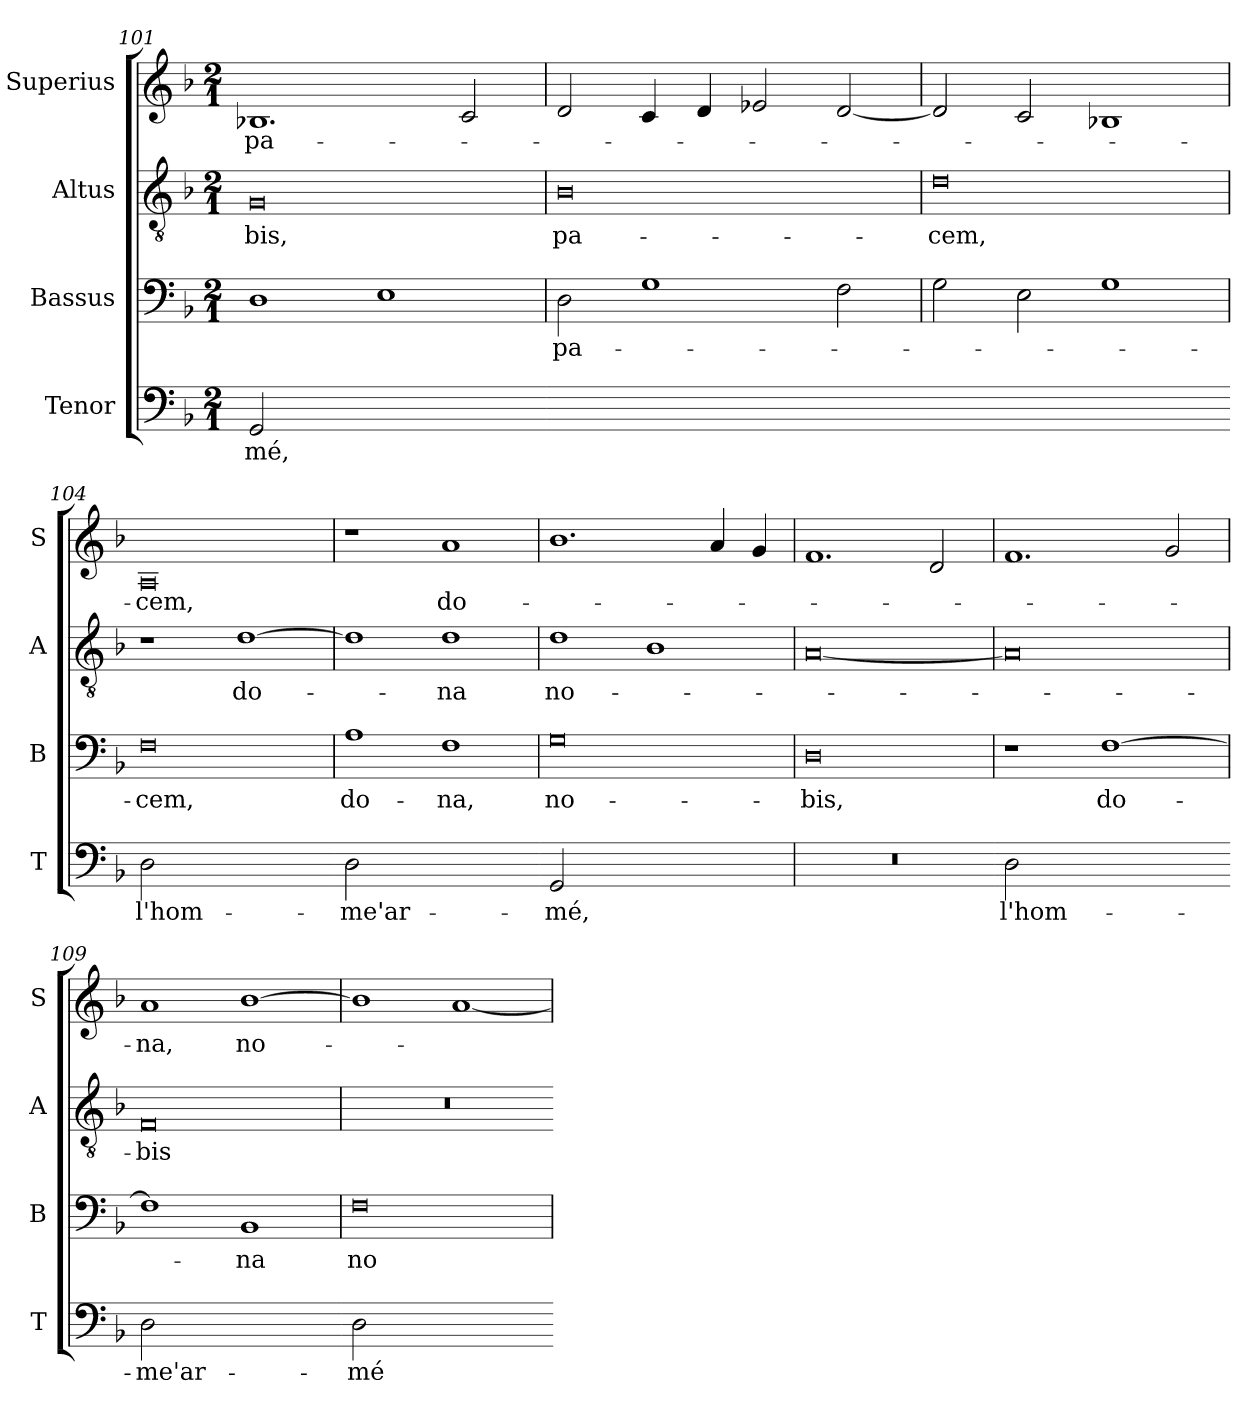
**kern	**text	**kern	**text	**kern	**text	**kern	**text
*part4	*part4	*part3	*part3	*part2	*part2	*part1	*part1
*staff4	*staff4	*staff3	*staff3	*staff2	*staff2	*staff1	*staff1
*I"Tenor	*	*I"Bassus	*	*I"Altus	*	*I"Superius	*
*I'T	*	*I'B	*	*I'A	*	*I'S	*
*clefF4	*	*clefF4	*	*clefGv2	*	*clefG2	*
*k[b-]	*	*k[b-]	*	*k[b-]	*	*k[b-]	*
*M2/1	*	*M2/1	*	*M2/1	*	*M2/1	*
=101	=101	=101	=101	=101	=101	=101	=101
!LO:N:vis=2	!	!	!	!	!	!	!
[y0GG	-mé,	1D	.	0G	-bis,	1.B-X	pa-
.	.	1E	.	.	.	.	.
.	.	.	.	.	.	2c/	.
=102-	=102	=102	=102	=102	=102	=102	=102
!LO:N:vis=2	!	!	!	!	!	!	!
0GGyy_	.	2D\	pa-	0B-	pa-	2d/	.
.	.	1G	.	.	.	4c/	.
.	.	.	.	.	.	4d/	.
.	.	.	.	.	.	2e-X/	.
.	.	2F\	.	.	.	[2d/	.
=103-	=103	=103	=103	=103	=103	=103	=103
!LO:N:vis=2	!	!	!	!	!	!	!
0GGyy]	.	2G\	.	0d	-cem,	2d/]	.
.	.	2E\	.	.	.	2c/	.
.	.	1G	.	.	.	1B-X	.
=104-	=104	=104	=104	=104	=104	=104	=104
!LO:N:vis=2	!	!	!	!	!	!	!
0D	l'hom-	0F	-cem,	1r	.	0A	-cem,
.	.	.	.	[1d	do-	.	.
=105-	=105	=105	=105	=105	=105	=105	=105
!LO:N:vis=2	!	!	!	!	!	!	!
0D	-me'ar-	1A	do-	1d]	.	1r	.
.	.	1F	-na,	1d	-na	1a	do-
=106-	=106	=106	=106	=106	=106	=106	=106
!LO:N:vis=2	!	!	!	!	!	!	!
0GG	-mé,	0G	no-	1d	no-	1.b-	.
.	.	.	.	1B-	.	.	.
.	.	.	.	.	.	4a/	.
.	.	.	.	.	.	4g/	.
=107	=107	=107	=107	=107	=107	=107	=107
!LO:N:vis=2	!	!	!	!	!	!	!
0r	.	0D	-bis,	[0A	.	1.f	.
.	.	.	.	.	.	2d/	.
=108-	=108	=108	=108	=108	=108	=108	=108
!LO:N:vis=2	!	!	!	!	!	!	!
0D	l'hom-	1r	.	0A]	.	1.f	.
.	.	[1F	do-	.	.	.	.
.	.	.	.	.	.	2g/	.
=109-	=109	=109	=109	=109	=109	=109	=109
!LO:N:vis=2	!	!	!	!	!	!	!
0D	-me'ar-	1F]	.	0F	-bis	1a	-na,
.	.	1BB-	-na	.	.	[1b-	no-
=110-	=110	=110	=110	=110	=110	=110	=110
!LO:N:vis=2	!	!	!	!	!	!	!
0D	-mé	0F	no-	0r	.	1b-]	.
.	.	.	.	.	.	[1a	.
=-	=	=	=	=	=	=	=
*-	*-	*-	*-	*-	*-	*-	*-
